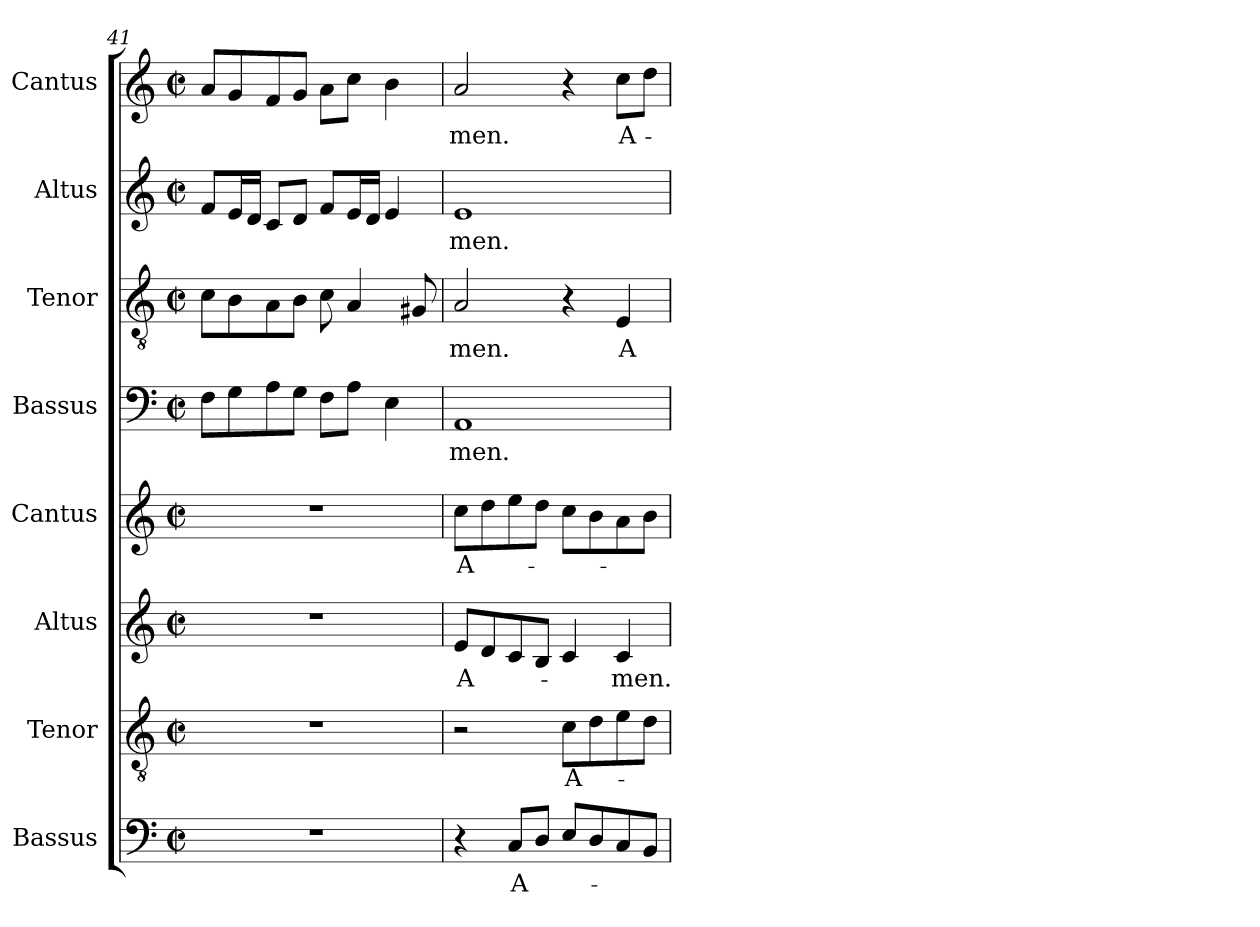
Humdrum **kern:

**kern	**text	**kern	**text	**kern	**text	**kern	**text	**kern	**text	**kern	**text	**kern	**text	**kern	**text
*part8	*part8	*part7	*part7	*part6	*part6	*part5	*part5	*part4	*part4	*part3	*part3	*part2	*part2	*part1	*part1
*staff8	*staff8	*staff7	*staff7	*staff6	*staff6	*staff5	*staff5	*staff4	*staff4	*staff3	*staff3	*staff2	*staff2	*staff1	*staff1
*I"Bassus	*	*I"Tenor	*	*I"Altus	*	*I"Cantus	*	*I"Bassus	*	*I"Tenor	*	*I"Altus	*	*I"Cantus	*
*I'B.	*	*I'T.	*	*I'A.	*	*I'S.	*	*I'B.	*	*I'T.	*	*I'A.	*	*I'S.	*
*clefF4	*	*clefGv2	*	*clefG2	*	*clefG2	*	*clefF4	*	*clefGv2	*	*clefG2	*	*clefG2	*
*	*	*ITrd7c12	*	*	*	*	*	*	*	*ITrd7c12	*	*	*	*	*
*k[]	*	*k[]	*	*k[]	*	*k[]	*	*k[]	*	*k[]	*	*k[]	*	*k[]	*
*C:	*	*C:	*	*C:	*	*C:	*	*C:	*	*C:	*	*C:	*	*C:	*
*M2/2	*	*M2/2	*	*M2/2	*	*M2/2	*	*M2/2	*	*M2/2	*	*M2/2	*	*M2/2	*
*met(c|)	*	*met(c|)	*	*met(c|)	*	*met(c|)	*	*met(c|)	*	*met(c|)	*	*met(c|)	*	*met(c|)	*
=41	=41	=41	=41	=41	=41	=41	=41	=41	=41	=41	=41	=41	=41	=41	=41
1r	.	1r	.	1r	.	1r	.	8Fi\L	.	8Ci\L	.	8fi/L	.	8ai/L	.
.	.	.	.	.	.	.	.	8Gi\	.	8BBi\	.	16ei/L	.	8gi/	.
.	.	.	.	.	.	.	.	.	.	.	.	16di/JJ	.	.	.
.	.	.	.	.	.	.	.	8Ai\	.	8AAi\	.	8ci/L	.	8fi/	.
.	.	.	.	.	.	.	.	8Gi\J	.	8BBi\J	.	8di/J	.	8gi/J	.
.	.	.	.	.	.	.	.	8Fi\L	.	8Ci\	.	8fi/L	.	8ai\L	.
.	.	.	.	.	.	.	.	8Ai\J	.	4AAi/	.	16ei/L	.	8cci\J	.
.	.	.	.	.	.	.	.	.	.	.	.	16di/JJ	.	.	.
.	.	.	.	.	.	.	.	4Ei\	.	.	.	4ei/	.	4bi\	.
.	.	.	.	.	.	.	.	.	.	8GG#Xi/	.	.	.	.	.
!!LO:LB:g=z
=42	=42	=42	=42	=42	=42	=42	=42	=42	=42	=42	=42	=42	=42	=42	=42
!	!	!	!	!	!LO:LY:b:color=#000000	!	!	!	!	!	!	!	!	!	!
!	!	!	!	!	!	!	!LO:LY:b:color=#000000	!	!	!	!	!	!	!	!
!	!	!	!	!	!	!	!	!	!LO:LY:b:color=#000000	!	!	!	!	!	!
!	!	!	!	!	!	!	!	!	!	!	!LO:LY:b:color=#000000	!	!	!	!
!	!	!	!	!	!	!	!	!	!	!	!	!	!LO:LY:b:color=#000000	!	!
!	!	!	!	!	!	!	!	!	!	!	!	!	!	!	!LO:LY:b:color=#000000
4r	.	2r	.	8ei/L	A-	8cci\L	A-	1AAi	-men.	2AAi/	-men.	1ei	-men.	2ai/	-men.
.	.	.	.	8di/	.	8ddi\	.	.	.	.	.	.	.	.	.
!	!LO:LY:b:color=#000000	!	!	!	!	!	!	!	!	!	!	!	!	!	!
8Ci/L	A-	.	.	8ci/	.	8eei\	.	.	.	.	.	.	.	.	.
8Di/J	.	.	.	8Bi/J	.	8ddi\J	.	.	.	.	.	.	.	.	.
!	!	!	!LO:LY:b:color=#000000	!	!	!	!	!	!	!	!	!	!	!	!
8Ei/L	.	8Ci\L	A-	4ci/	.	8cci\L	.	.	.	4r	.	.	.	4r	.
8Di/	.	8Di\	.	.	.	8bi\	.	.	.	.	.	.	.	.	.
!	!	!	!	!	!LO:LY:b:color=#000000	!	!	!	!	!	!	!	!	!	!
!	!	!	!	!	!	!	!	!	!	!	!LO:LY:b:color=#000000	!	!	!	!
!	!	!	!	!	!	!	!	!	!	!	!	!	!	!	!LO:LY:b:color=#000000
8Ci/	.	8Ei\	.	4ci/	-men.	8ai\	.	.	.	4EEi/	A-	.	.	8cci\L	A-
8BBi/J	.	8Di\J	.	.	.	8bi\J	.	.	.	.	.	.	.	8ddi\J	.
=	=	=	=	=	=	=	=	=	=	=	=	=	=	=	=
*-	*-	*-	*-	*-	*-	*-	*-	*-	*-	*-	*-	*-	*-	*-	*-
